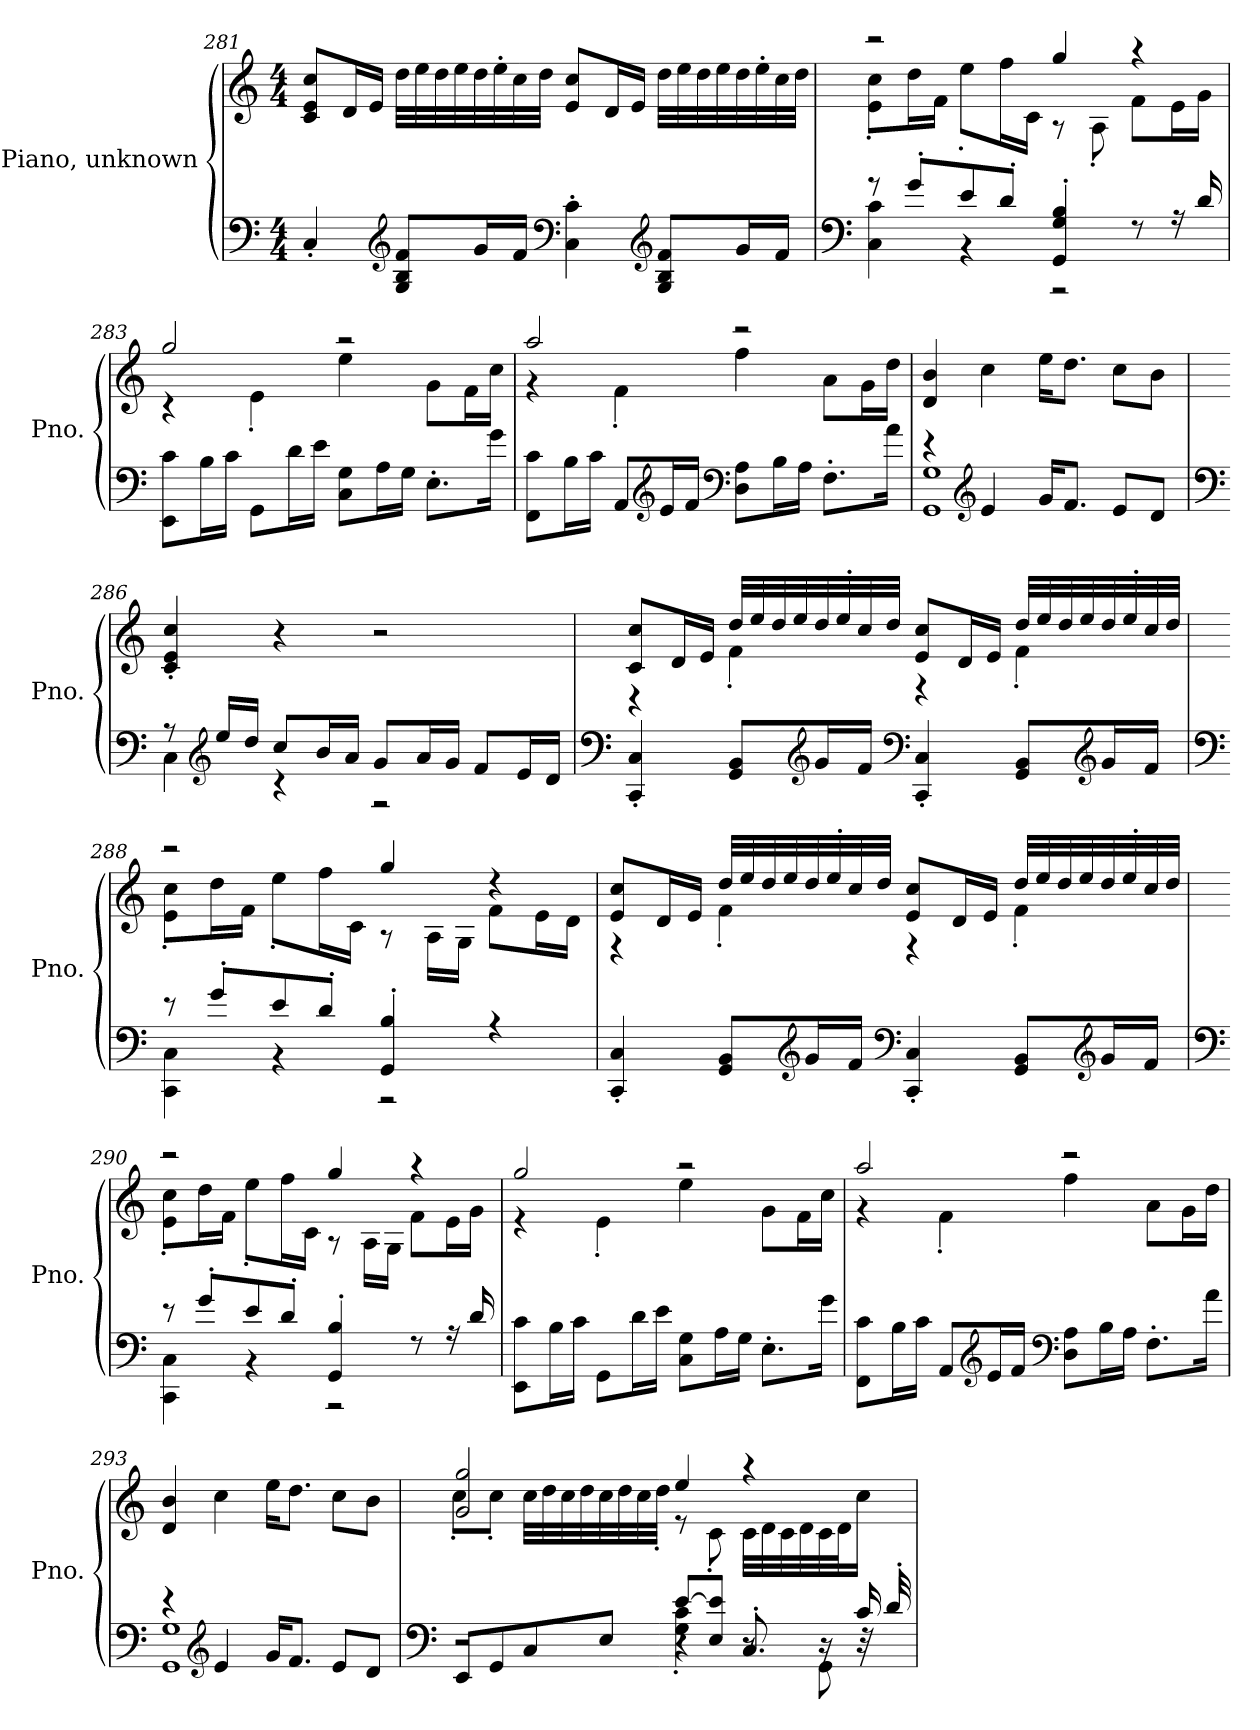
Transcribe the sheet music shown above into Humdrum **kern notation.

**kern	**kern
*part1	*part1
*staff2	*staff1
*I"Piano, unknown	*
*I'Pno.	*
!!LO:LB:g=z
*clefF4	*clefG2
*k[]	*k[]
*M4/4	*M4/4
=281	=281
4C'/	8c/ 8e/ 8cc/L
.	16d/L
.	16e/JJ
*clefG2	*
8G/ 8B/ 8f/L	32dd\LLL
.	32ee\
.	32dd\
.	32ee\
16g/L	32dd\
.	32ee'\
16f/JJ	32cc\
.	32dd\JJJ
*clefF4	*
4C\' 4c\'	8e/ 8cc/L
.	16d/L
.	16e/JJ
*clefG2	*
8G/ 8B/ 8f/L	32dd\LLL
.	32ee\
.	32dd\
.	32ee\
16g/L	32dd\
.	32ee'\
16f/JJ	32cc\
.	32dd\JJJ
=282	=282
*clefF4	*
*^	*^
8r	4C\ 4c\	2r	8e\' 8cc\'L
8g'/L	.	.	16dd\L
.	.	.	16f\JJ
8e/	4r	.	8ee'\L
8d'/J	.	.	16ff\L
.	.	.	16c\JJ
4GG/' 4G/' 4B/'	2r	4gg/	8r
.	.	.	8A'\
8r	.	4r	8f\L
16r	.	.	16e\L
16d/	.	.	16g\JJ
*v	*v	*	*
!!LO:LB:g=z	!!
=283	=283	=283
8EE\ 8c\L	2gg/	4r
16B\L	.	.
16c\JJ	.	.
8GG\L	.	4e'\
16d\L	.	.
16e\JJ	.	.
8C\ 8G\L	2r	4ee\
16A\L	.	.
16G\JJ	.	.
8.E'\L	.	8g\L
.	.	16f\L
16g\Jk	.	16cc\JJ
=284	=284	=284
8FF\ 8c\L	2aa/	4r
16B\L	.	.
16c\JJ	.	.
8AA/L	.	4f'\
*clefG2	*	*
16e/L	.	.
16f/JJ	.	.
*clefF4	*	*
8D\ 8A\L	2r	4ff\
16B\L	.	.
16A\JJ	.	.
8.F'\L	.	8a\L
.	.	16g\L
16a\Jk	.	16dd\JJ
*	*v	*v
=285	=285
*^	*
4r	1GG 1G	4d/ 4b/
*clefG2	*	*
4e/	.	4cc\
16g/KL	.	16ee\KL
8.f/J	.	8.dd\J
8e/L	.	8cc\L
8d/J	.	8b\J
!!LO:LB:g=z
=286	=286	=286
*clefF4	*	*
8r	4C\	4c/' 4e/' 4cc/'
*clefG2	*	*
16ee/LL	.	.
16dd/JJ	.	.
8cc/L	4r	4r
16b/L	.	.
16a/JJ	.	.
8g/L	2r	2r
16a/L	.	.
16g/JJ	.	.
8f/L	.	.
16e/L	.	.
16d/JJ	.	.
*v	*v	*
=287	=287
*clefF4	*
*	*^
4CC/' 4C/'	8c/ 8cc/L	4r
.	16d/L	.
.	16e/JJ	.
8GG/ 8BB/L	32dd/LLL	4f'\
.	32ee/	.
.	32dd/	.
.	32ee/	.
*clefG2	*	*
16g/L	32dd/	.
.	32ee'/	.
16f/JJ	32cc/	.
.	32dd/JJJ	.
*clefF4	*	*
4CC/' 4C/'	8e/ 8cc/L	4r
.	16d/L	.
.	16e/JJ	.
8GG/ 8BB/L	32dd/LLL	4f'\
.	32ee/	.
.	32dd/	.
.	32ee/	.
*clefG2	*	*
16g/L	32dd/	.
.	32ee'/	.
16f/JJ	32cc/	.
.	32dd/JJJ	.
!!LO:LB:g=z	!!
=288	=288	=288
*clefF4	*	*
*^	*	*
8r	4CC\ 4C\	2r	8e\' 8cc\'L
8g'/L	.	.	16dd\L
.	.	.	16f\JJ
8e/	4r	.	8ee'\L
8d'/J	.	.	16ff\L
.	.	.	16c\JJ
4GG/' 4B/'	2r	4gg/	8r
.	.	.	16A\LL
.	.	.	16G\JJ
4r	.	4r	8f\L
.	.	.	16e\L
.	.	.	16d\JJ
*v	*v	*	*
=289	=289	=289
4CC/' 4C/'	8e/ 8cc/L	4r
.	16d/L	.
.	16e/JJ	.
8GG/ 8BB/L	32dd/LLL	4f'\
.	32ee/	.
.	32dd/	.
.	32ee/	.
*clefG2	*	*
16g/L	32dd/	.
.	32ee'/	.
16f/JJ	32cc/	.
.	32dd/JJJ	.
*clefF4	*	*
4CC/' 4C/'	8e/ 8cc/L	4r
.	16d/L	.
.	16e/JJ	.
8GG/ 8BB/L	32dd/LLL	4f'\
.	32ee/	.
.	32dd/	.
.	32ee/	.
*clefG2	*	*
16g/L	32dd/	.
.	32ee'/	.
16f/JJ	32cc/	.
.	32dd/JJJ	.
!!LO:LB:g=z	!!
=290	=290	=290
*clefF4	*	*
*^	*	*
8r	4CC\ 4C\	2r	8e\' 8cc\'L
8g'/L	.	.	16dd\L
.	.	.	16f\JJ
8e/	4r	.	8ee'\L
8d'/J	.	.	16ff\L
.	.	.	16c\JJ
4GG/' 4B/'	2r	4gg/	8r
.	.	.	16A\LL
.	.	.	16G\JJ
8r	.	4r	8f\L
16r	.	.	16e\L
16d/	.	.	16g\JJ
*v	*v	*	*
=291	=291	=291
8EE\ 8c\L	2gg/	4r
16B\L	.	.
16c\JJ	.	.
8GG\L	.	4e'\
16d\L	.	.
16e\JJ	.	.
8C\ 8G\L	2r	4ee\
16A\L	.	.
16G\JJ	.	.
8.E'\L	.	8g\L
.	.	16f\L
16g\Jk	.	16cc\JJ
=292	=292	=292
8FF\ 8c\L	2aa/	4r
16B\L	.	.
16c\JJ	.	.
8AA/L	.	4f'\
*clefG2	*	*
16e/L	.	.
16f/JJ	.	.
*clefF4	*	*
8D\ 8A\L	2r	4ff\
16B\L	.	.
16A\JJ	.	.
8.F'\L	.	8a\L
.	.	16g\L
16a\Jk	.	16dd\JJ
*	*v	*v
!!LO:PB:g=z
=293	=293
*^	*
4r	1GG 1G	4d/ 4b/
*clefG2	*	*
4e/	.	4cc\
16g/KL	.	16ee\KL
8.f/J	.	8.dd\J
8e/L	.	8cc\L
8d/J	.	8b\J
*v	*v	*
=294	=294
*clefF4	*
*^	*^
*	*^	*	*
2r	2r	8EE/L	2g/ 2gg/	8cc'\L
.	.	8GG/	.	8cc'\J
.	.	8C/	.	32cc\LLL
.	.	.	.	32dd\
.	.	.	.	32cc\
.	.	.	.	32dd\
.	.	8E/J	.	32cc\
.	.	.	.	32dd\
.	.	.	.	32cc\
.	.	.	.	32dd'\JJJ
4r	4G\' 4c\'	[8e/L	4ee/	8r
.	.	8E/ 8e/]J	.	8c'\
8r	8r	8.C'/	4r	32c\LLL
.	.	.	.	32d\
.	.	.	.	32c\
.	.	.	.	32d\
16r	8GG\	.	.	32c\
.	.	.	.	32d\J
16c/	.	32r	.	16cc\JJ
.	.	32d'/	.	.
*v	*v	*v	*	*
*	*v	*v
=	=
*-	*-
